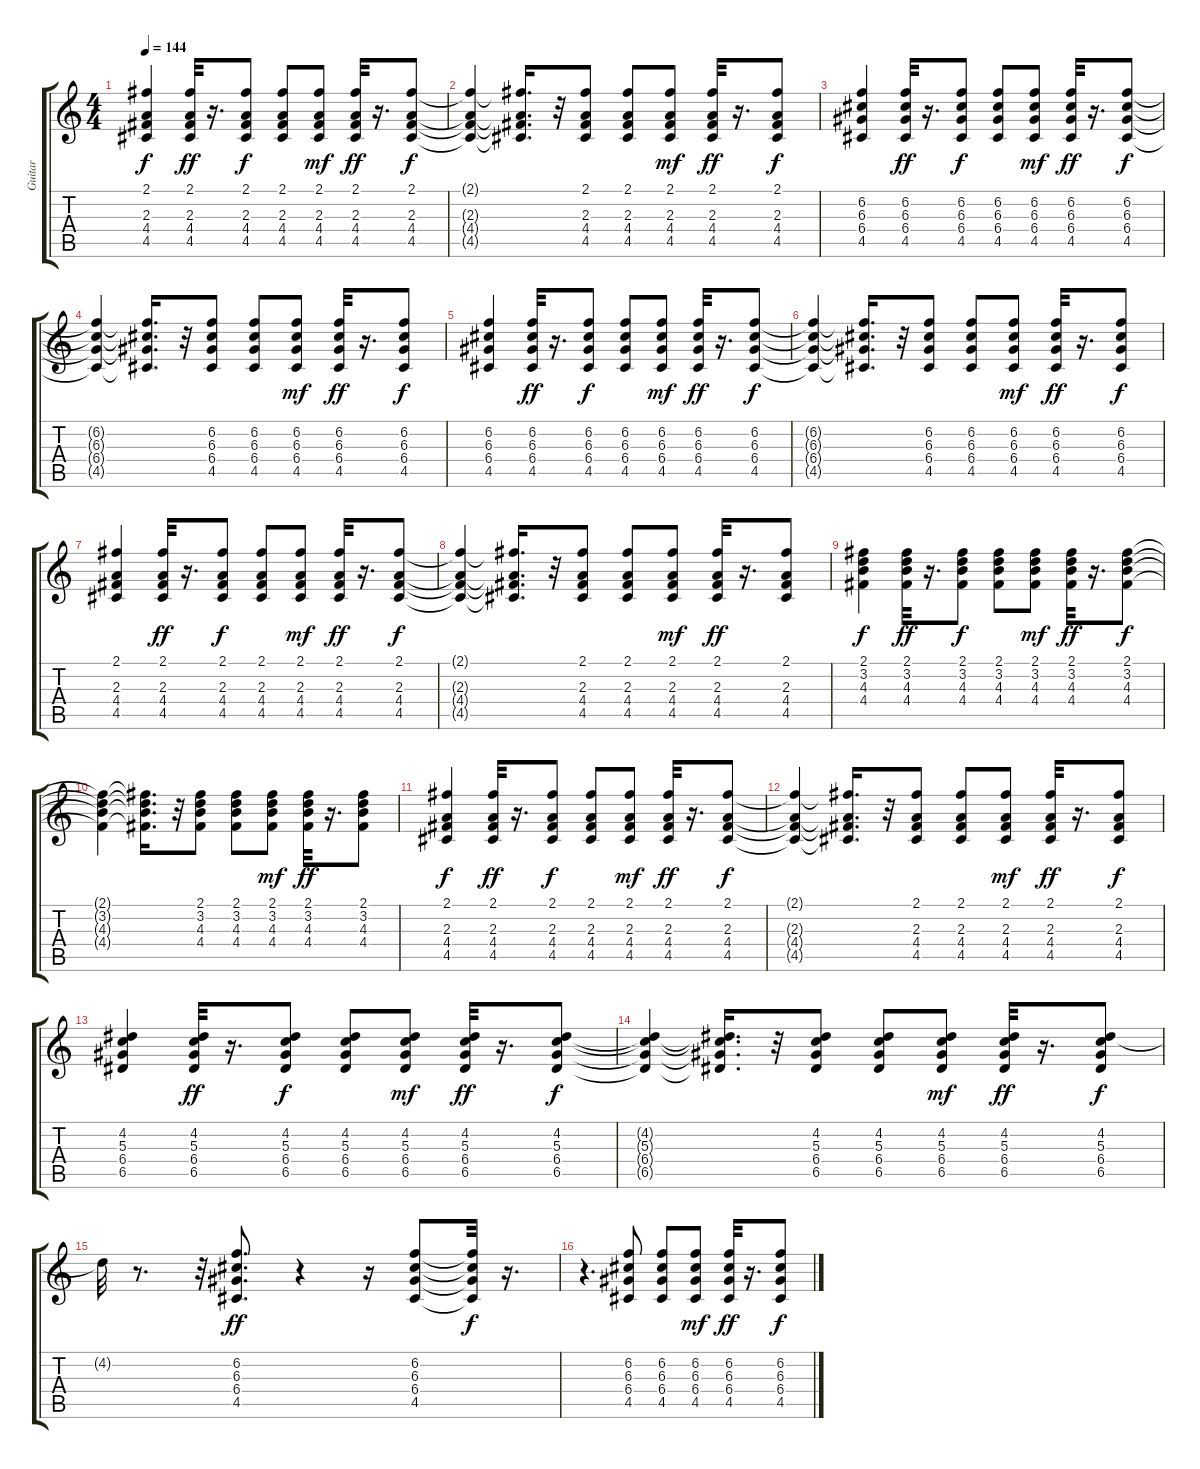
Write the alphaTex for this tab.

\track ("Guitar" "Guitar") {instrument acousticguitarsteel}
\staff {score tabs}
\tuning (E4 B3 G3 D3 A2 E2) {hide}
\ts (4 4)
\tempo 144
\clef g2
\ks c
(2.1 2.3 4.4 4.5).4{dy f} (2.1 2.3 4.4 4.5).32{dy ff} r.16{d} (2.1 2.3 4.4 4.5).8{dy f} (2.1 2.3 4.4 4.5).8 (2.1 2.3 4.4 4.5).8{dy mf} (2.1 2.3 4.4 4.5).32{dy ff} r.16{d} (2.1 2.3 4.4 4.5).8{dy f} |
(2.1{t} 2.3{t} 4.4{t} 4.5{t}).4 (2.1{t} 2.3{t} 4.4{t} 4.5{t}).16{d} r.32 (2.1 2.3 4.4 4.5).8 (2.1 2.3 4.4 4.5).8 (2.1 2.3 4.4 4.5).8{dy mf} (2.1 2.3 4.4 4.5).32{dy ff} r.16{d} (2.1 2.3 4.4 4.5).8{dy f} |
(6.2 6.3 6.4 4.5).4 (6.2 6.3 6.4 4.5).32{dy ff} r.16{d} (6.2 6.3 6.4 4.5).8{dy f} (6.2 6.3 6.4 4.5).8 (6.2 6.3 6.4 4.5).8{dy mf} (6.2 6.3 6.4 4.5).32{dy ff} r.16{d} (6.2 6.3 6.4 4.5).8{dy f} |
(6.2{t} 6.3{t} 6.4{t} 4.5{t}).4 (6.2{t} 6.3{t} 6.4{t} 4.5{t}).16{d} r.32 (6.2 6.3 6.4 4.5).8 (6.2 6.3 6.4 4.5).8 (6.2 6.3 6.4 4.5).8{dy mf} (6.2 6.3 6.4 4.5).32{dy ff} r.16{d} (6.2 6.3 6.4 4.5).8{dy f} |
(6.2 6.3 6.4 4.5).4 (6.2 6.3 6.4 4.5).32{dy ff} r.16{d} (6.2 6.3 6.4 4.5).8{dy f} (6.2 6.3 6.4 4.5).8 (6.2 6.3 6.4 4.5).8{dy mf} (6.2 6.3 6.4 4.5).32{dy ff} r.16{d} (6.2 6.3 6.4 4.5).8{dy f} |
(6.2{t} 6.3{t} 6.4{t} 4.5{t}).4 (6.2{t} 6.3{t} 6.4{t} 4.5{t}).16{d} r.32 (6.2 6.3 6.4 4.5).8 (6.2 6.3 6.4 4.5).8 (6.2 6.3 6.4 4.5).8{dy mf} (6.2 6.3 6.4 4.5).32{dy ff} r.16{d} (6.2 6.3 6.4 4.5).8{dy f} |
(2.1 2.3 4.4 4.5).4 (2.1 2.3 4.4 4.5).32{dy ff} r.16{d} (2.1 2.3 4.4 4.5).8{dy f} (2.1 2.3 4.4 4.5).8 (2.1 2.3 4.4 4.5).8{dy mf} (2.1 2.3 4.4 4.5).32{dy ff} r.16{d} (2.1 2.3 4.4 4.5).8{dy f} |
(2.1{t} 2.3{t} 4.4{t} 4.5{t}).4 (2.1{t} 2.3{t} 4.4{t} 4.5{t}).16{d} r.32 (2.1 2.3 4.4 4.5).8 (2.1 2.3 4.4 4.5).8 (2.1 2.3 4.4 4.5).8{dy mf} (2.1 2.3 4.4 4.5).32{dy ff} r.16{d} (2.1 2.3 4.4 4.5).8 |
(2.1 3.2 4.3 4.4).4{dy f} (2.1 3.2 4.3 4.4).32{dy ff} r.16{d} (2.1 3.2 4.3 4.4).8{dy f} (2.1 3.2 4.3 4.4).8 (2.1 3.2 4.3 4.4).8{dy mf} (2.1 3.2 4.3 4.4).32{dy ff} r.16{d} (2.1 3.2 4.3 4.4).8{dy f} |
(2.1{t} 3.2{t} 4.3{t} 4.4{t}).4 (2.1{t} 3.2{t} 4.3{t} 4.4{t}).16{d} r.32 (2.1 3.2 4.3 4.4).8 (2.1 3.2 4.3 4.4).8 (2.1 3.2 4.3 4.4).8{dy mf} (2.1 3.2 4.3 4.4).32{dy ff} r.16{d} (2.1 3.2 4.3 4.4).8 |
(2.1 2.3 4.4 4.5).4{dy f} (2.1 2.3 4.4 4.5).32{dy ff} r.16{d} (2.1 2.3 4.4 4.5).8{dy f} (2.1 2.3 4.4 4.5).8 (2.1 2.3 4.4 4.5).8{dy mf} (2.1 2.3 4.4 4.5).32{dy ff} r.16{d} (2.1 2.3 4.4 4.5).8{dy f} |
(2.1{t} 2.3{t} 4.4{t} 4.5{t}).4 (2.1{t} 2.3{t} 4.4{t} 4.5{t}).16{d} r.32 (2.1 2.3 4.4 4.5).8 (2.1 2.3 4.4 4.5).8 (2.1 2.3 4.4 4.5).8{dy mf} (2.1 2.3 4.4 4.5).32{dy ff} r.16{d} (2.1 2.3 4.4 4.5).8{dy f} |
(4.2 5.3 6.4 6.5).4 (4.2 5.3 6.4 6.5).32{dy ff} r.16{d} (4.2 5.3 6.4 6.5).8{dy f} (4.2 5.3 6.4 6.5).8 (4.2 5.3 6.4 6.5).8{dy mf} (4.2 5.3 6.4 6.5).32{dy ff} r.16{d} (4.2 5.3 6.4 6.5).8{dy f} |
(4.2{t} 5.3{t} 6.4{t} 6.5{t}).4 (4.2{t} 5.3{t} 6.4{t} 6.5{t}).16{d} r.32 (4.2 5.3 6.4 6.5).8 (4.2 5.3 6.4 6.5).8 (4.2 5.3 6.4 6.5).8{dy mf} (4.2 5.3 6.4 6.5).32{dy ff} r.16{d} (4.2 5.3 6.4 6.5).8{dy f} |
4.2{t}.32 r.8{d} r.32 (6.2 6.3 6.4 4.5).8{d dy ff} r.4 r.16 (6.2 6.3 6.4 4.5).8 (6.2{t} 6.3{t} 6.4{t} 4.5{t}).32{dy f} r.16{d} |
r.4{d} (6.2 6.3 6.4 4.5).8 (6.2 6.3 6.4 4.5).8 (6.2 6.3 6.4 4.5).8{dy mf} (6.2 6.3 6.4 4.5).32{dy ff} r.16{d} (6.2 6.3 6.4 4.5).8{dy f}
